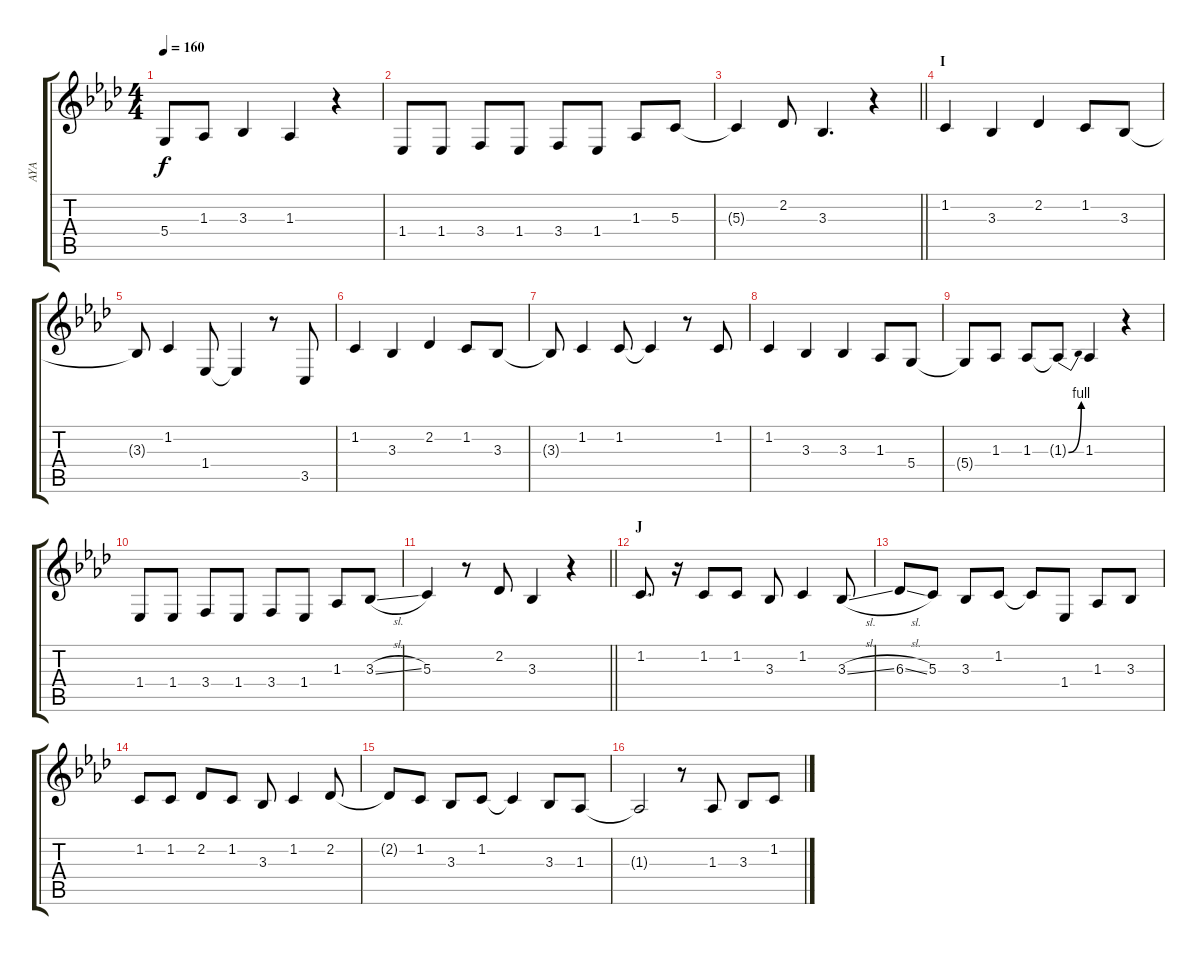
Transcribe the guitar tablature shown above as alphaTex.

\track ("AYA" "AYA") {instrument oboe}
\staff {score tabs}
\tuning (E4 B3 G3 D3 A2 E2) {hide}
\ts (4 4)
\tempo 160
\clef g2
\ks ab
5.4{t}.8{dy f} 1.3.8 3.3.4 1.3.4 r.4 |
1.4.8 1.4.8 3.4.8 1.4.8 3.4.8 1.4.8 1.3.8 5.3.8 |
\barLineRight lightlight
5.3{t}.4 2.2.8 3.3.4{d} r.4 |
\section ("" "I")
1.2.4 3.3.4 2.2.4 1.2.8 3.3.8 |
3.3{t}.8 1.2.4 1.4.8 1.4{t}.4 r.8 3.5.8 |
1.2.4 3.3.4 2.2.4 1.2.8 3.3.8 |
3.3{t}.8 1.2.4 1.2.8 1.2{t}.4 r.8 1.2.8 |
1.2.4 3.3.4 3.3.4 1.3.8 5.4.8 |
5.4{t}.8 1.3.8 1.3.8 1.3{be (bend 0 0 60 4) t}.8 1.3.4 r.4 |
1.4.8 1.4.8 3.4.8 1.4.8 3.4.8 1.4.8 1.3.8 3.3{sl}.8 |
\barLineRight lightlight
5.3.4 r.8 2.2.8 3.3.4 r.4 |
\section ("" "J")
1.2.8{d} r.16 1.2.8 1.2.8 3.3.8 1.2.4 3.3{sl}.8 |
6.3{sl}.8 5.3.8 3.3.8 1.2.8 1.2{t}.8 1.4.8 1.3.8 3.3.8 |
1.2.8 1.2.8 2.2.8 1.2.8 3.3.8 1.2.4 2.2.8 |
2.2{t}.8 1.2.8 3.3.8 1.2.8 1.2{t}.4 3.3.8 1.3.8 |
1.3{t}.2 r.8 1.3.8 3.3.8 1.2.8
